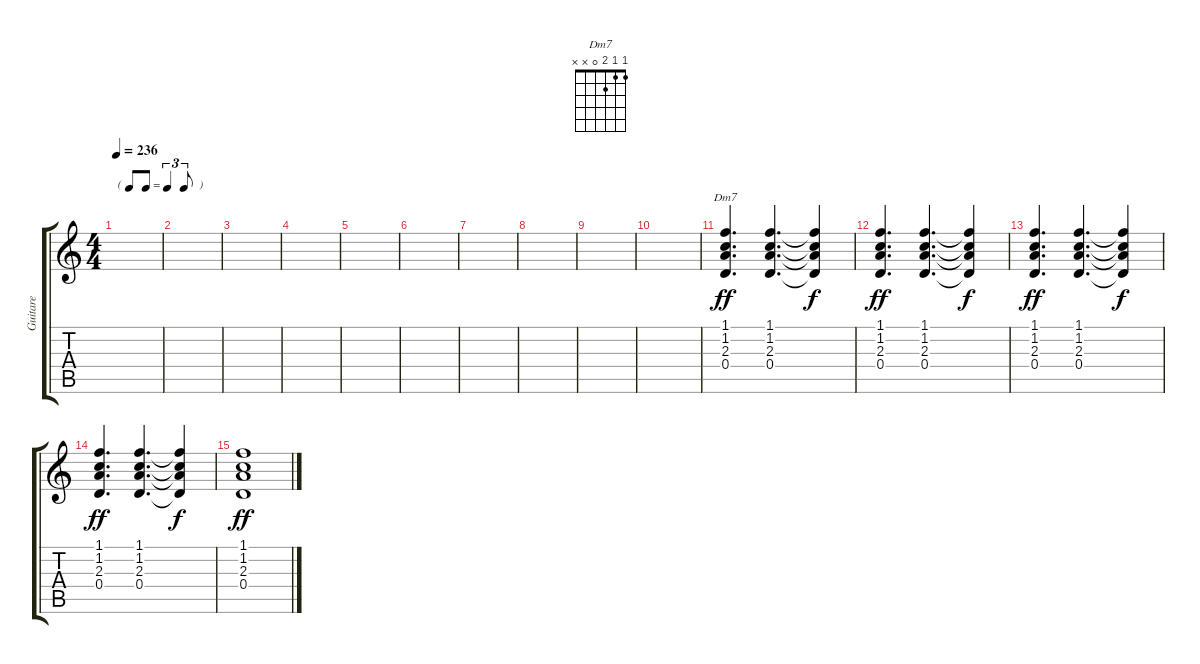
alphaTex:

\track ("Guitare" "Guitare") {instrument electricguitarjazz}
\staff {score tabs}
\tuning (E4 B3 G3 D3 A2 E2) {hide}
\chord ("Dm7" 1 1 2 0 x x)
\ts (4 4)
\tf triplet8th
\tempo 236
\clef g2
\ks c
|
|
|
|
|
|
|
|
|
|
(1.1 1.2 2.3 0.4).4{d ch "Dm7" dy ff} (1.1 1.2 2.3 0.4).4{d} (1.1{t} 1.2{t} 2.3{t} 0.4{t}).4{dy f} |
(1.1 1.2 2.3 0.4).4{d dy ff} (1.1 1.2 2.3 0.4).4{d} (1.1{t} 1.2{t} 2.3{t} 0.4{t}).4{dy f} |
(1.1 1.2 2.3 0.4).4{d dy ff} (1.1 1.2 2.3 0.4).4{d} (1.1{t} 1.2{t} 2.3{t} 0.4{t}).4{dy f} |
(1.1 1.2 2.3 0.4).4{d dy ff} (1.1 1.2 2.3 0.4).4{d} (1.1{t} 1.2{t} 2.3{t} 0.4{t}).4{dy f} |
(1.1 1.2 2.3 0.4).1{dy ff}
